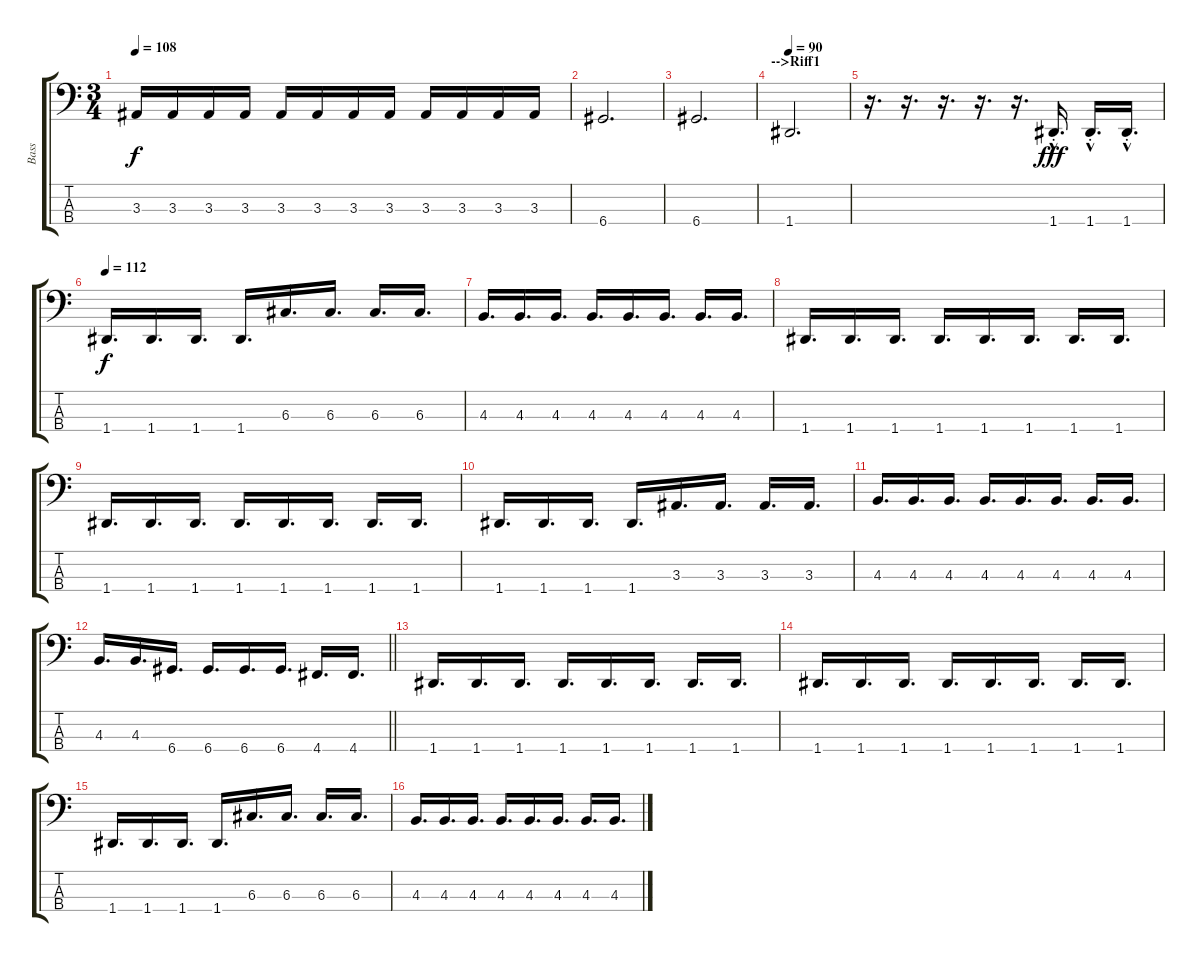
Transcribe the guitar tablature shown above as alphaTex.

\track ("Bass" "Bass") {instrument electricbassfinger}
\staff {score tabs}
\tuning (F2 C2 G1 D1) {hide}
\ts (3 4)
\tempo 108
\clef f4
\ks c
3.3.16{dy f} 3.3.16 3.3.16 3.3.16 3.3.16 3.3.16 3.3.16 3.3.16 3.3.16 3.3.16 3.3.16 3.3.16 |
6.4.2{d} |
6.4.2{d} |
\section ("" "-->Riff1")
\tempo 90
1.4.2{d} |
r.16{d} r.16{d} r.16{d} r.16{d} r.16{d} 1.4{hac st}.16{d dy fff} 1.4{hac st}.16{d} 1.4{hac st}.16{d} |
\tempo 112
1.4.16{d dy f} 1.4.16{d} 1.4.16{d} 1.4.16{d} 6.3.16{d} 6.3.16{d} 6.3.16{d} 6.3.16{d} |
4.3.16{d} 4.3.16{d} 4.3.16{d} 4.3.16{d} 4.3.16{d} 4.3.16{d} 4.3.16{d} 4.3.16{d} |
1.4.16{d} 1.4.16{d} 1.4.16{d} 1.4.16{d} 1.4.16{d} 1.4.16{d} 1.4.16{d} 1.4.16{d} |
1.4.16{d} 1.4.16{d} 1.4.16{d} 1.4.16{d} 1.4.16{d} 1.4.16{d} 1.4.16{d} 1.4.16{d} |
1.4.16{d} 1.4.16{d} 1.4.16{d} 1.4.16{d} 3.3.16{d} 3.3.16{d} 3.3.16{d} 3.3.16{d} |
4.3.16{d} 4.3.16{d} 4.3.16{d} 4.3.16{d} 4.3.16{d} 4.3.16{d} 4.3.16{d} 4.3.16{d} |
\barLineRight lightlight
4.3.16{d} 4.3.16{d} 6.4.16{d} 6.4.16{d} 6.4.16{d} 6.4.16{d} 4.4.16{d} 4.4.16{d} |
1.4.16{d} 1.4.16{d} 1.4.16{d} 1.4.16{d} 1.4.16{d} 1.4.16{d} 1.4.16{d} 1.4.16{d} |
1.4.16{d} 1.4.16{d} 1.4.16{d} 1.4.16{d} 1.4.16{d} 1.4.16{d} 1.4.16{d} 1.4.16{d} |
1.4.16{d} 1.4.16{d} 1.4.16{d} 1.4.16{d} 6.3.16{d} 6.3.16{d} 6.3.16{d} 6.3.16{d} |
4.3.16{d} 4.3.16{d} 4.3.16{d} 4.3.16{d} 4.3.16{d} 4.3.16{d} 4.3.16{d} 4.3.16{d}
